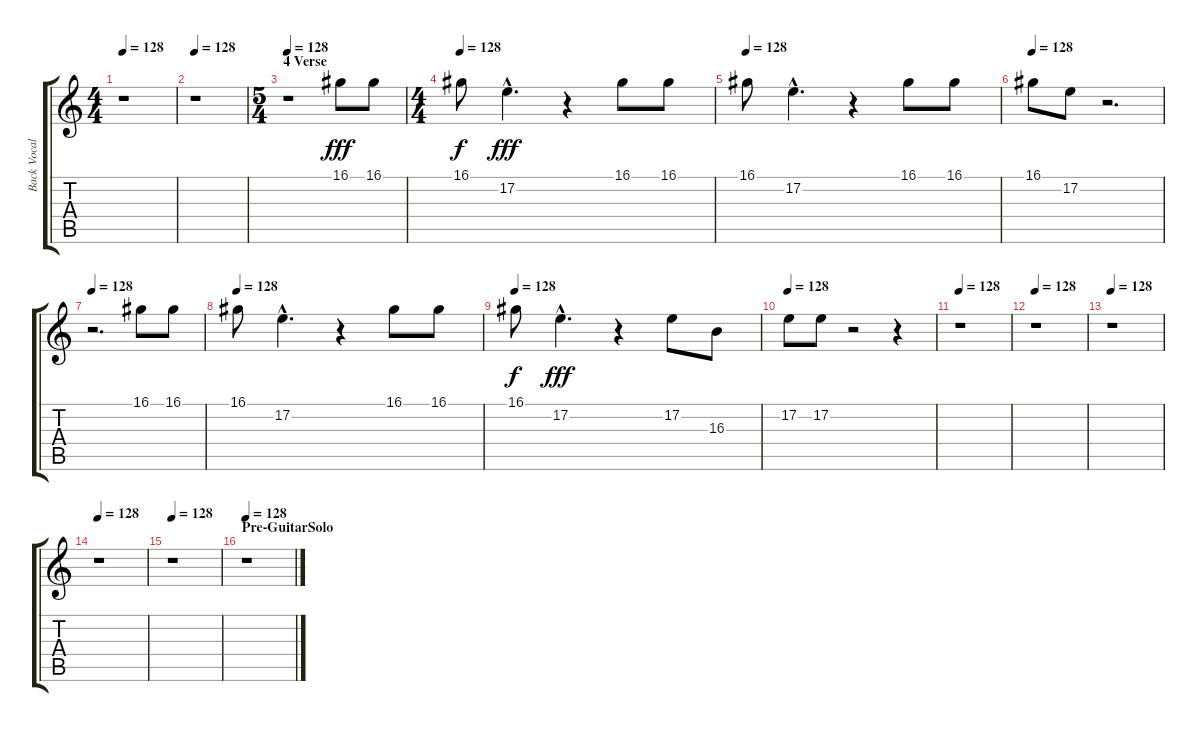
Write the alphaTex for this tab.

\track ("Back Vocals" "Back Vocal") {instrument lead2sawtooth}
\staff {score tabs}
\tuning (E4 B3 G3 D3 A2 E2) {hide}
\ts (4 4)
\tempo 128
\clef g2
\ks c
r.1{dy fff} |
\tempo 128
r.1 |
\ts (5 4)
\section ("" "4 Verse")
\tempo 128
r.1 16.1.8 16.1.8 |
\ts (4 4)
\tempo 128
16.1.8{dy f} 17.2{hac}.4{d dy fff} r.4 16.1.8 16.1.8 |
\tempo 128
16.1.8 17.2{hac}.4{d} r.4 16.1.8 16.1.8 |
\tempo 128
16.1.8 17.2.8 r.2{d} |
\tempo 128
r.2{d} 16.1.8 16.1.8 |
\tempo 128
16.1.8 17.2{hac}.4{d} r.4 16.1.8 16.1.8 |
\tempo 128
16.1.8{dy f} 17.2{hac}.4{d dy fff} r.4 17.2.8 16.3.8 |
\tempo 128
17.2.8 17.2.8 r.2 r.4 |
\tempo 128
r.1 |
\tempo 128
r.1 |
\tempo 128
r.1 |
\tempo 128
r.1 |
\tempo 128
r.1 |
\section ("" "Pre-GuitarSolo")
\tempo 128
r.1
